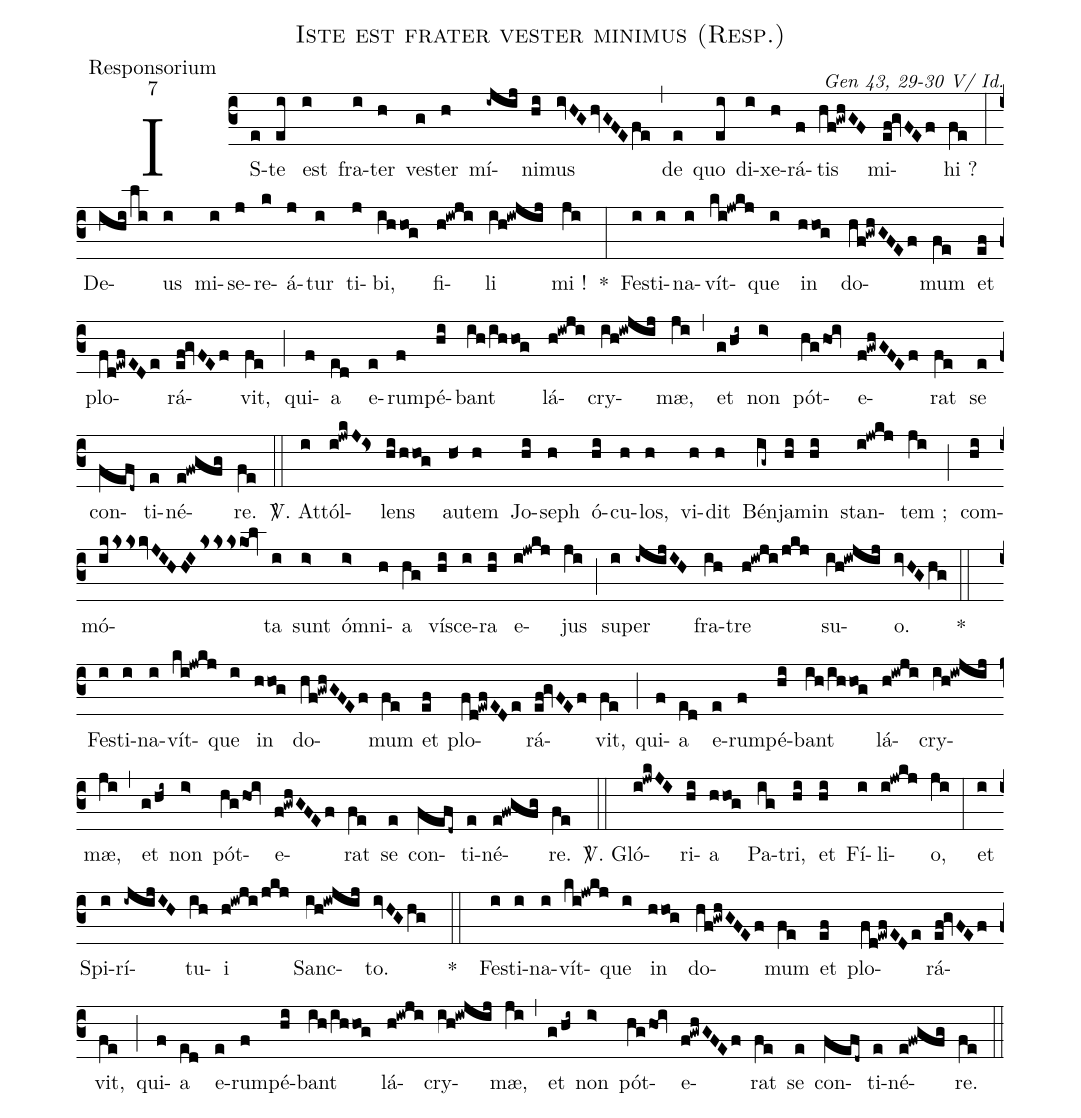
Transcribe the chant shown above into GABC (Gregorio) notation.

name:Iste est frater vester minimus (Resp.);
office-part:Responsorium;
mode:7;
commentary:Gen 43, 29-30 V/ Id.;
%%
(c3)IS(e)te(ei) est(i) fra(i)ter(h) ves(g)ter(h) mí(-ijij)ni(hi)mus(ivHGhvGFEfe) (,) de(e) quo(ei) di(i)xe(h)rá(f)tis(hf!gwhGF) mi(ef!gvFEf)hi ?(fe) (:) De(ihili)us(i) mi(i)se(j)re(k)á(j)tur(i) ti(j)bi,(ihhog) fi(h!iwji)li(ih!iwjij) mi !(ji) *(:) Fes(i)ti(i)na(i)vít(ki!jwkj)que(i) in(hhog) do(hf!gwhGFEf)mum(fe) et(ef) plo(fd!ewfEDe)rá(ef!gvFEf)vit,(fe) (;) qui(f)a(ed) e(e)rum(f)pé(hi)bant(ih/ihhog) lá(h!iwji)cry(ih!iwjij)mæ,(ji) (,) et(g/hi~) non(i>) pót(hg/hoi)e(f!gwhGFEf)rat(fe) se(e) con(fefd~)ti(e)né(e!fwgfg)re.(fe) (::)

<sp>V/</sp>. At(i)tól(i!jwkJ!Is)lens(hi/hhog) au(h<)tem(h) Jo(hi)seph(h) ó(hi)cu(h)los,(h) vi(h)dit(h) Bén(ig~)ja(hi)min(hi) stan(i!jwkj)tem ;(ji) (;) com(hi)mó(ikksskvJIH/HIkssskol)ta(i) sunt(i>) óm(i>)ni(h)a(hg) ví(hi)sce(i)ra(hi) e(i!jwkj)jus(ji) (;) su(i)per(-ijijIH) fra(ih)tre(h!iwji/jkj) su(ih!iwjij)o.(ivHGhg) (::)
*() Fes(i)ti(i)na(i)vít(ki!jwkj)que(i) in(hhog) do(hf!gwhGFEf)mum(fe) et(ef) plo(fd!ewfEDe)rá(ef!gvFEf)vit,(fe) (;) qui(f)a(ed) e(e)rum(f)pé(hi)bant(ih/ihhog) lá(h!iwji)cry(ih!iwjij)mæ,(ji) (,) et(g/hi~) non(i>) pót(hg/hoi)e(f!gwhGFEf)rat(fe) se(e) con(fefd~)ti(e)né(e!fwgfg)re.(fe) (::)

<sp>V/</sp>. Gló(i!jwkJI)ri(hi)a(hhog) Pa(ig)tri,(hi) et(hi) Fí(i)li(i!jwkj)o,(ji) (:) et(i) Spi(i)rí(-ijijIH)tu(ih)i(h!iwji/jkj) Sanc(ih!iwjij)to.(ivHGhg) ( ::)
*() Fes(i)ti(i)na(i)vít(ki!jwkj)que(i) in(hhog) do(hf!gwhGFEf)mum(fe) et(ef) plo(fd!ewfEDe)rá(ef!gvFEf)vit,(fe) (;) qui(f)a(ed) e(e)rum(f)pé(hi)bant(ih/ihhog) lá(h!iwji)cry(ih!iwjij)mæ,(ji) (,) et(g/hi~) non(i>) pót(hg/hoi)e(f!gwhGFEf)rat(fe) se(e) con(fefd~)ti(e)né(e!fwgfg)re.(fe) (::)
